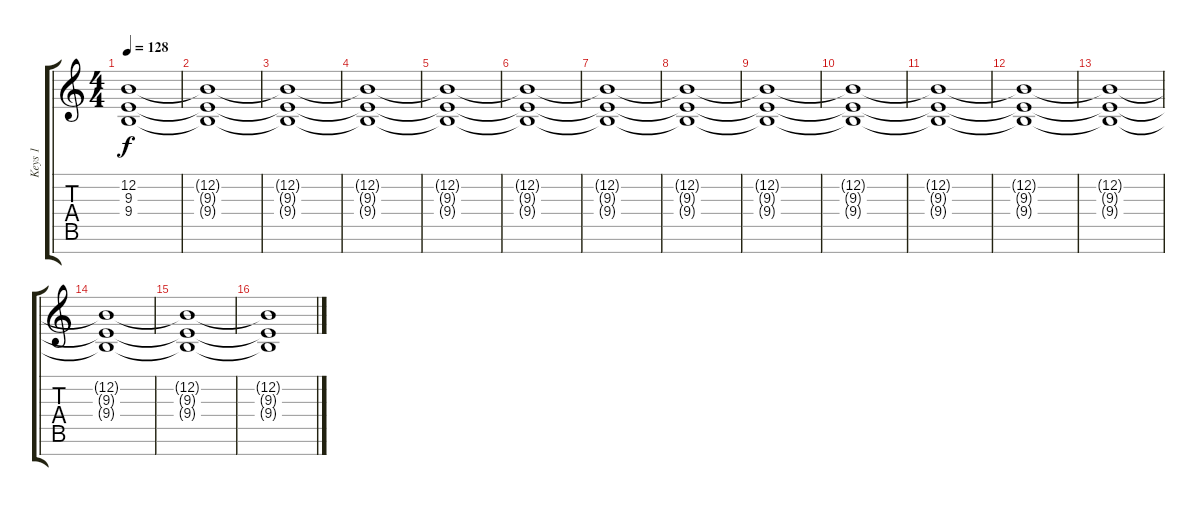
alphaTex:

\track ("Keys 1" "Keys 1") {instrument panflute}
\staff {score tabs}
\tuning (E4 B3 G3 D3 A2 E2 B1) {hide}
\ts (4 4)
\tempo 128
\clef g2
\ks c
(12.2{t} 9.3{t} 9.4{t}).1{dy f} |
(12.2{t} 9.3{t} 9.4{t}).1 |
(12.2{t} 9.3{t} 9.4{t}).1 |
(12.2{t} 9.3{t} 9.4{t}).1 |
(12.2{t} 9.3{t} 9.4{t}).1 |
(12.2{t} 9.3{t} 9.4{t}).1 |
(12.2{t} 9.3{t} 9.4{t}).1 |
(12.2{t} 9.3{t} 9.4{t}).1 |
(12.2{t} 9.3{t} 9.4{t}).1 |
(12.2{t} 9.3{t} 9.4{t}).1 |
(12.2{t} 9.3{t} 9.4{t}).1 |
(12.2{t} 9.3{t} 9.4{t}).1 |
(12.2{t} 9.3{t} 9.4{t}).1 |
(12.2{t} 9.3{t} 9.4{t}).1 |
(12.2{t} 9.3{t} 9.4{t}).1 |
(12.2{t} 9.3{t} 9.4{t}).1
